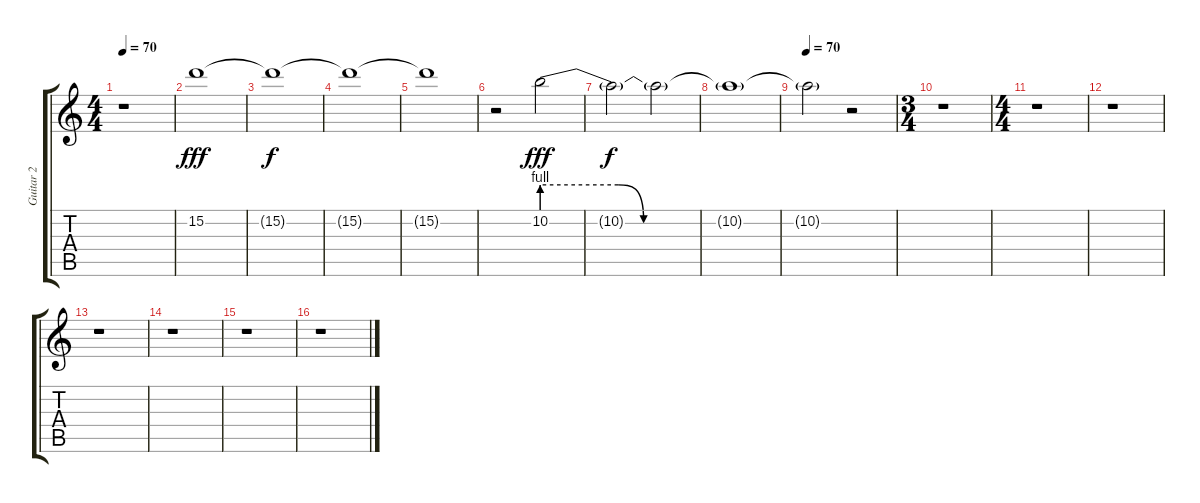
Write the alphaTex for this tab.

\track ("Guitar 2" "Guitar 2") {instrument distortionguitar}
\staff {score tabs}
\tuning (E4 B3 G3 D3 A2 E2) {hide}
\ts (4 4)
\tempo 70
\tempo 120
\tempo 70
\clef g2
\ks c
r.1{dy fff volume 0 instrument distortionguitar} |
15.2.1{volume 16} |
15.2{t}.1{dy f} |
15.2{t}.1{volume 0} |
15.2{t}.1 |
r.2 10.2{be (custom 0 4 15 4 20 0 60 0)}.2{dy fff volume 16} |
10.2{t}.2{dy f} 10.2{t}.2{volume 0} |
10.2{t}.1 |
\tempo 70
10.2{t}.2 r.2 |
\ts (3 4)
r.1 |
\ts (4 4)
r.1 |
r.1 |
r.1 |
r.1 |
r.1 |
r.1
